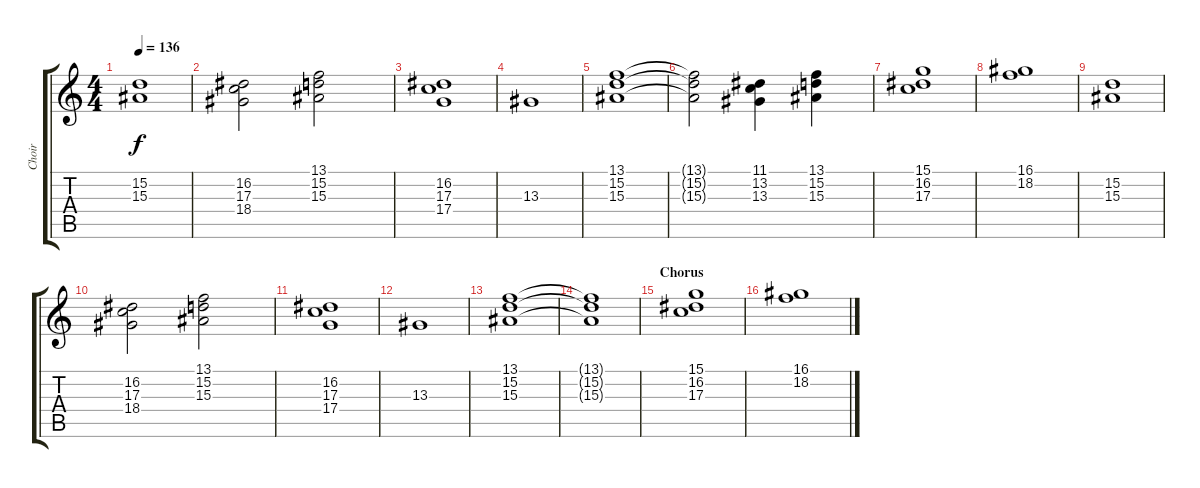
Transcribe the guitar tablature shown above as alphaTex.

\track ("Choir" "Choir") {instrument choiraahs}
\staff {score tabs}
\tuning (E4 B3 G3 D3 A2 E2) {hide}
\ts (4 4)
\tempo 136
\clef g2
\ks c
(15.2 15.3).1{dy f} |
(16.2 17.3 18.4).2 (13.1 15.2 15.3).2 |
(16.2 17.3 17.4).1 |
13.3.1 |
(13.1 15.2 15.3).1 |
(13.1{t} 15.2{t} 15.3{t}).2 (11.1 13.2 13.3).4 (13.1 15.2 15.3).4 |
(15.1 16.2 17.3).1 |
(16.1 18.2).1 |
(15.2 15.3).1 |
(16.2 17.3 18.4).2 (13.1 15.2 15.3).2 |
(16.2 17.3 17.4).1 |
13.3.1 |
(13.1 15.2 15.3).1 |
(13.1{t} 15.2{t} 15.3{t}).1 |
\section ("" "Chorus")
(15.1 16.2 17.3).1 |
(16.1 18.2).1
